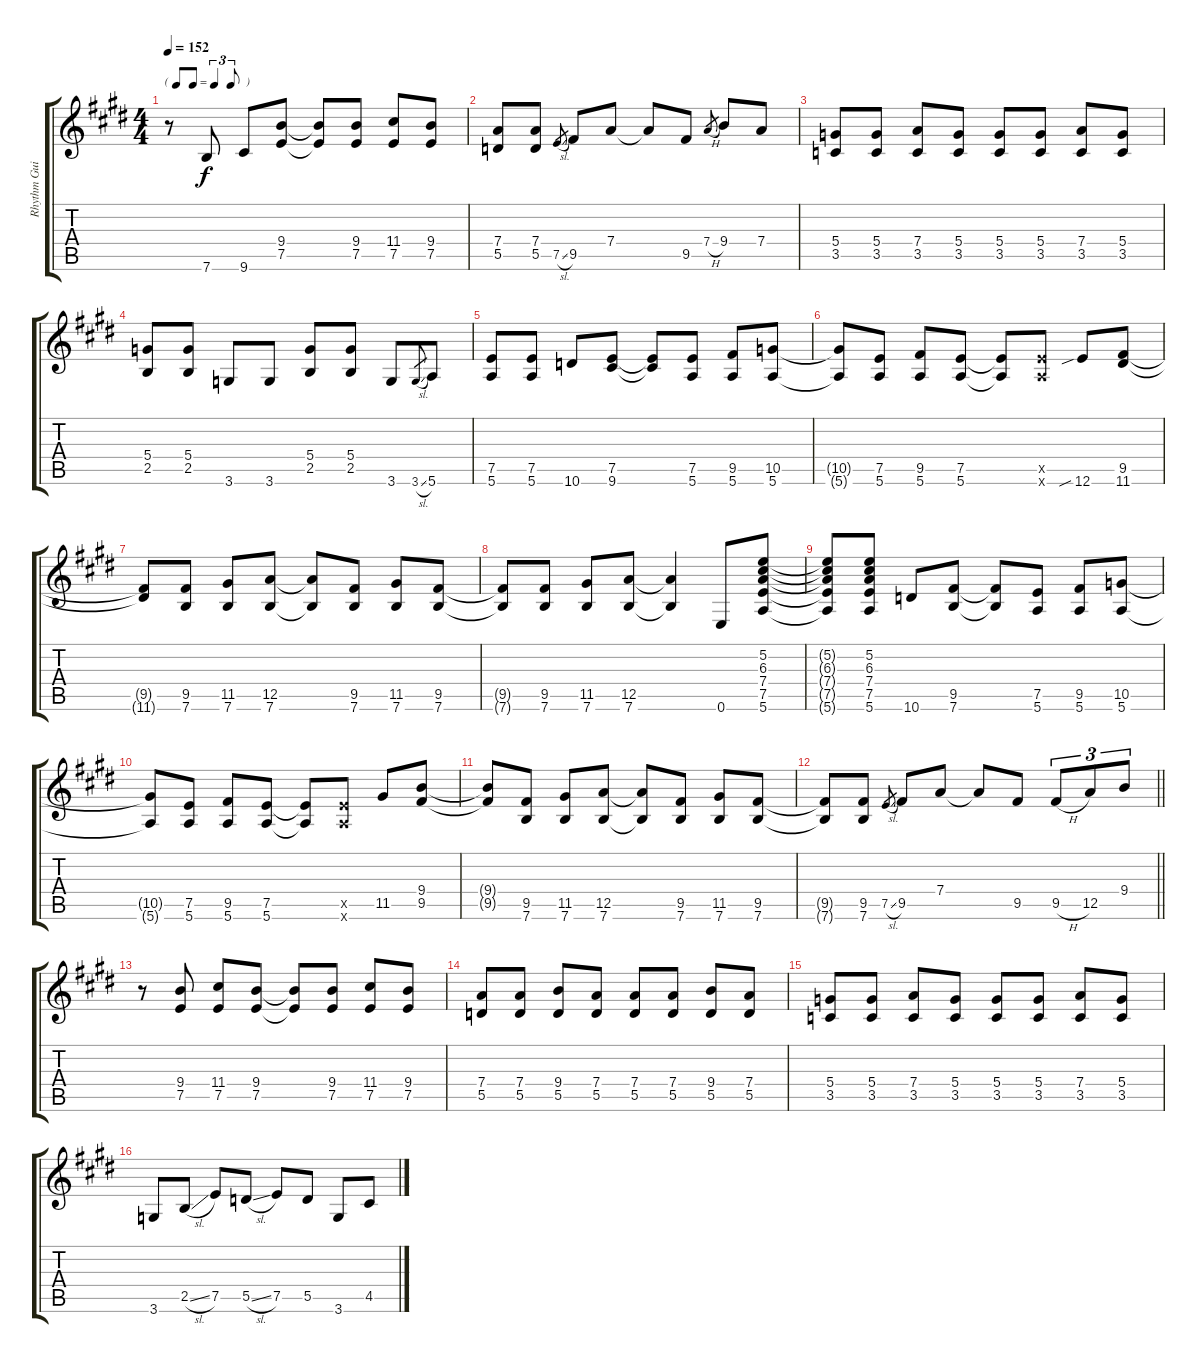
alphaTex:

\track ("Rhythm Guitar I" "Rhythm Gui") {instrument distortionguitar}
\staff {score tabs}
\tuning (E4 B3 G3 D3 A2 E2) {hide}
\ts (4 4)
\tf triplet8th
\tempo 152
\clef g2
\ks e
r.8{dy f} 7.6.8 9.6.8 (9.4 7.5).8 (9.4{t} 7.5{t}).8 (9.4 7.5).8 (11.4 7.5).8 (9.4 7.5).8 |
\ks c#minor
(7.4 5.5).8 (7.4 5.5).8 7.5{sl}.8{gr} 9.5.8 7.4.8 7.4{t}.8 9.5.8 7.4{h}.8{gr} 9.4.8 7.4.8 |
(5.4 3.5).8 (5.4 3.5).8 (7.4 3.5).8 (5.4 3.5).8 (5.4 3.5).8 (5.4 3.5).8 (7.4 3.5).8 (5.4 3.5).8 |
(5.4 2.5).8 (5.4 2.5).8 3.6.8 3.6.8 (5.4 2.5).8 (5.4 2.5).8 3.6.8 3.6{sl}.8{gr} 5.6.8 |
\ks e
(7.5 5.6).8 (7.5 5.6).8 10.6.8 (7.5 9.6).8 (7.5{t} 9.6{t}).8 (7.5 5.6).8 (9.5 5.6).8 (10.5 5.6).8 |
\ks c#minor
(10.5{t} 5.6{t}).8 (7.5 5.6).8 (9.5 5.6).8 (7.5 5.6).8 (7.5{t} 5.6{t}).8 (7.5{x} 5.6{x}).8 12.6{sib}.8 (9.5 11.6).8 |
(9.5{t} 11.6{t}).8 (9.5 7.6).8 (11.5 7.6).8 (12.5 7.6).8 (12.5{t} 7.6{t}).8 (9.5 7.6).8 (11.5 7.6).8 (9.5 7.6).8 |
(9.5{t} 7.6{t}).8 (9.5 7.6).8 (11.5 7.6).8 (12.5 7.6).8 (12.5{t} 7.6{t}).4 0.6.8 (5.2 6.3 7.4 7.5 5.6).8 |
\ks e
(5.2{t} 6.3{t} 7.4{t} 7.5{t} 5.6{t}).8 (5.2 6.3 7.4 7.5 5.6).8 10.6.8 (9.5 7.6).8 (9.5{t} 7.6{t}).8 (7.5 5.6).8 (9.5 5.6).8 (10.5 5.6).8 |
\ks c#minor
(10.5{t} 5.6{t}).8 (7.5 5.6).8 (9.5 5.6).8 (7.5 5.6).8 (7.5{t} 5.6{t}).8 (7.5{x} 5.6{x}).8 11.5.8 (9.4 9.5).8 |
(9.4{t} 9.5{t}).8 (9.5 7.6).8 (11.5 7.6).8 (12.5 7.6).8 (12.5{t} 7.6{t}).8 (9.5 7.6).8 (11.5 7.6).8 (9.5 7.6).8 |
\barLineRight lightlight
(9.5{t} 7.6{t}).8 (9.5 7.6).8 7.5{sl}.8{gr} 9.5.8 7.4.8 7.4{t}.8 9.5.8 9.5{h}.8{tu (3 2)} 12.5.8{tu (3 2)} 9.4.8{tu (3 2)} |
\ks e
r.8 (9.4 7.5).8 (11.4 7.5).8 (9.4 7.5).8 (9.4{t} 7.5{t}).8 (9.4 7.5).8 (11.4 7.5).8 (9.4 7.5).8 |
\ks c#minor
(7.4 5.5).8 (7.4 5.5).8 (9.4 5.5).8 (7.4 5.5).8 (7.4 5.5).8 (7.4 5.5).8 (9.4 5.5).8 (7.4 5.5).8 |
(5.4 3.5).8 (5.4 3.5).8 (7.4 3.5).8 (5.4 3.5).8 (5.4 3.5).8 (5.4 3.5).8 (7.4 3.5).8 (5.4 3.5).8 |
\ks e
3.6.8 2.5{sl}.8 7.5.8 5.5{sl}.8 7.5.8 5.5.8 3.6.8 4.5.8
